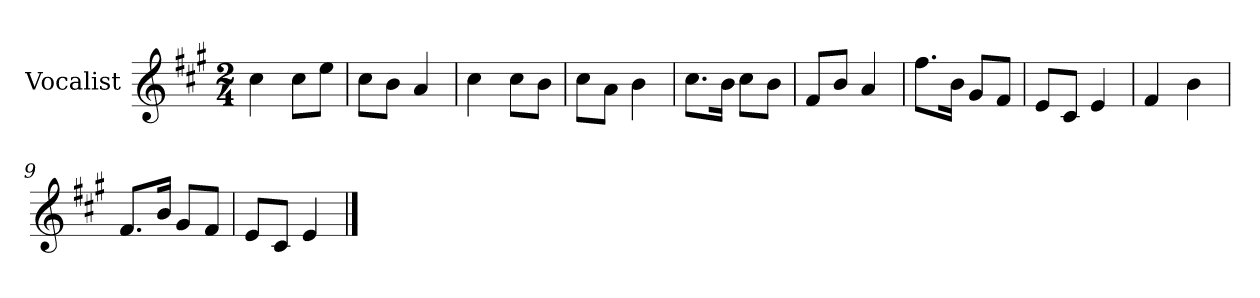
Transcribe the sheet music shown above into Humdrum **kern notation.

**kern
*part1
*staff1
*I"Vocalist
*k[f#c#g#]
*A:
*M2/4
=
4cc#
8cc#L
8eeJ
=1
8cc#L
8bJ
4a
=2
4cc#
8cc#L
8bJ
=3
8cc#L
8aJ
4b
=4
8.cc#L
16bJk
8cc#L
8bJ
=5
8f#L
8bJ
4a
=6
8.ff#L
16bJk
8g#L
8f#J
=7
8eL
8c#J
4e
=8
4f#
4b
=9
8.f#L
16bJk
8g#L
8f#J
=10
8eL
8c#J
4e
==
*-
